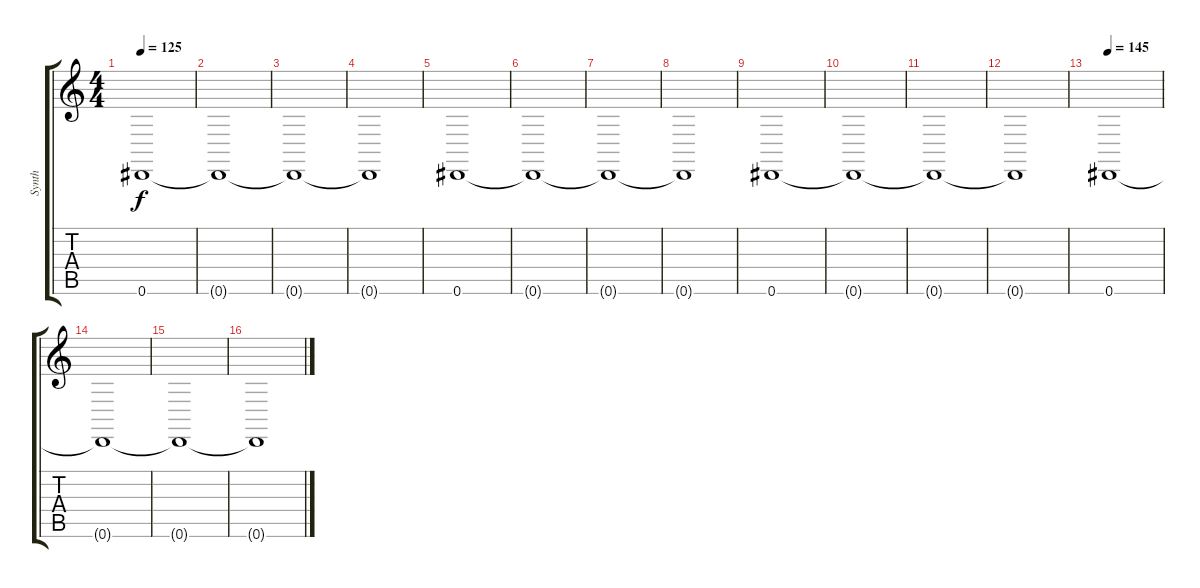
\track ("Synth" "Synth") {instrument pad8sweep}
\staff {score tabs}
\tuning (E4 B3 G3 D3 A2 Eb2) {hide}
\ts (4 4)
\tempo 125
\clef g2
\ks c
0.6.1{dy f} |
0.6{t}.1 |
0.6{t}.1 |
0.6{t}.1 |
0.6.1 |
0.6{t}.1 |
0.6{t}.1 |
0.6{t}.1 |
0.6.1 |
0.6{t}.1 |
0.6{t}.1 |
0.6{t}.1 |
\tempo 145
0.6.1 |
0.6{t}.1 |
0.6{t}.1 |
0.6{t}.1
